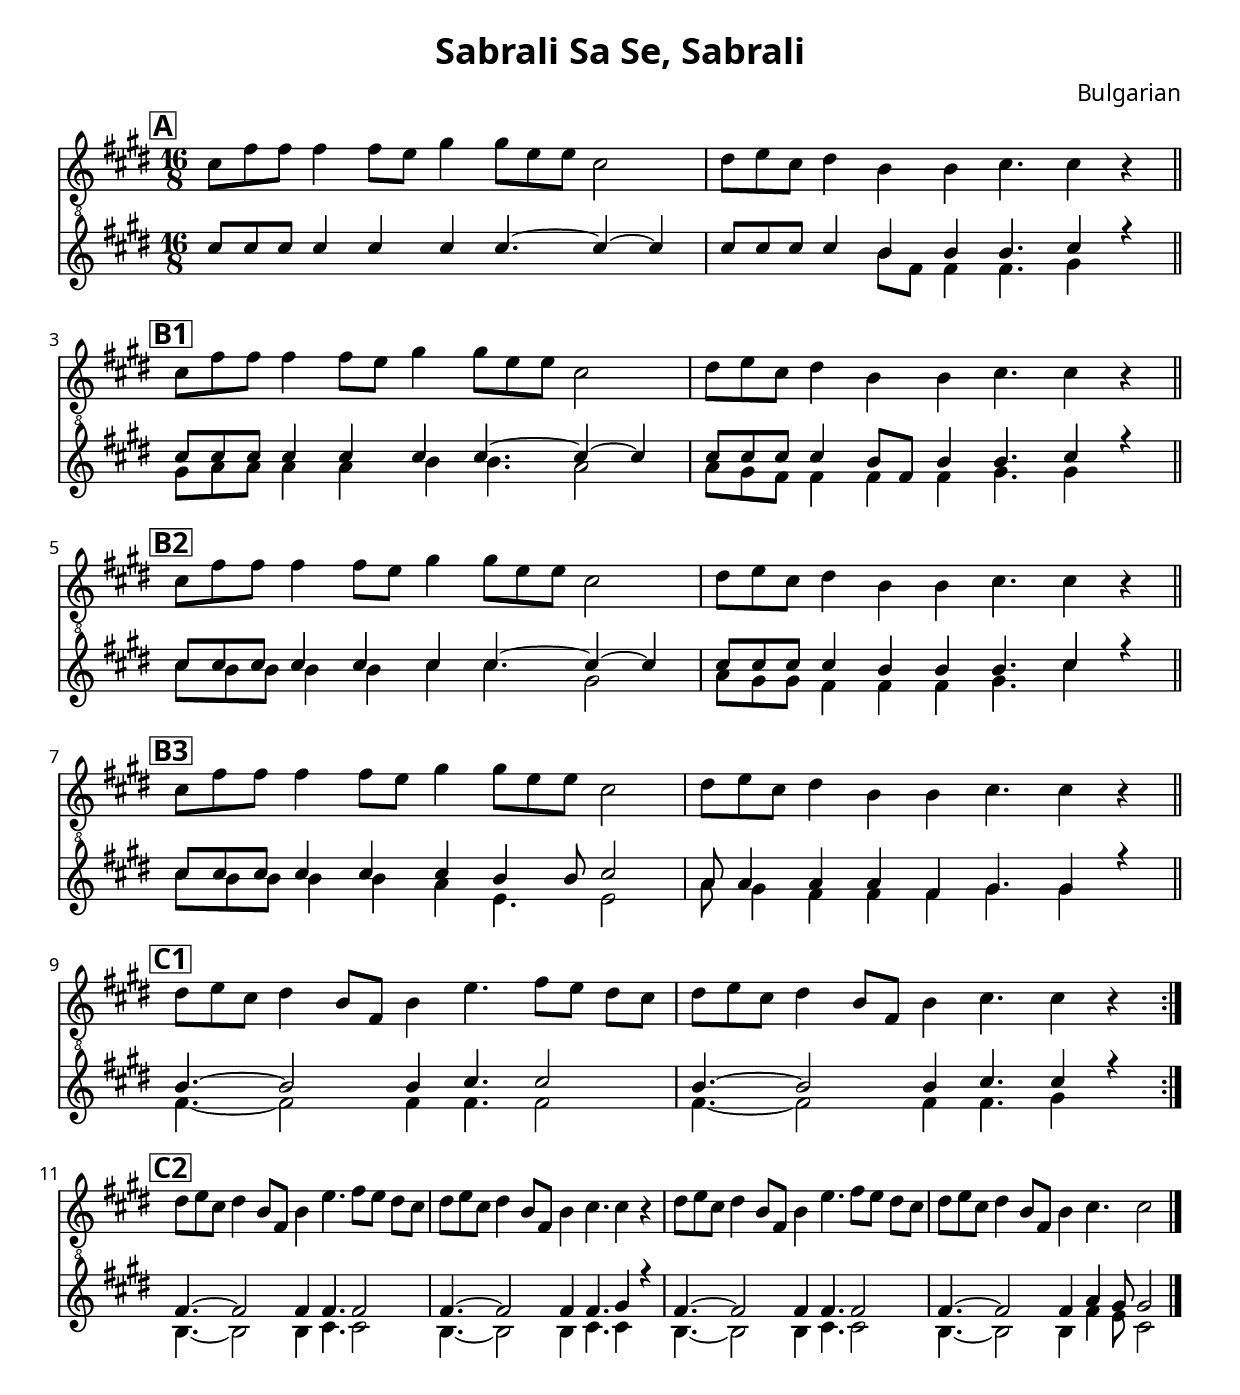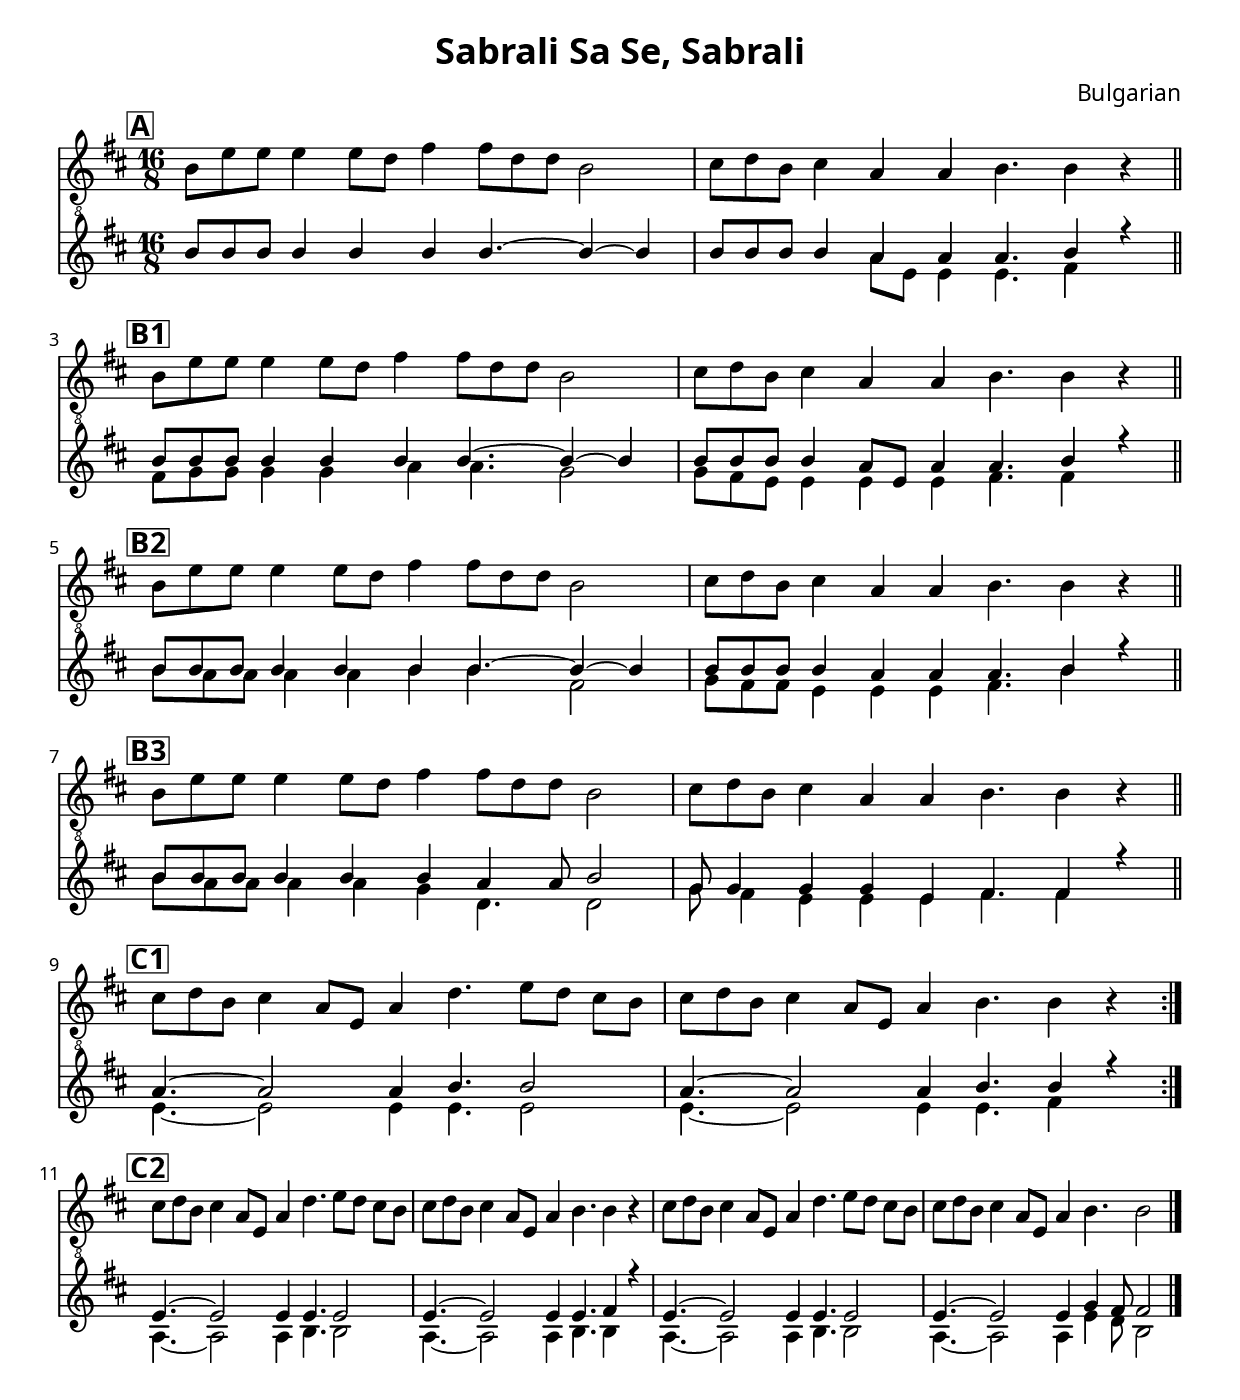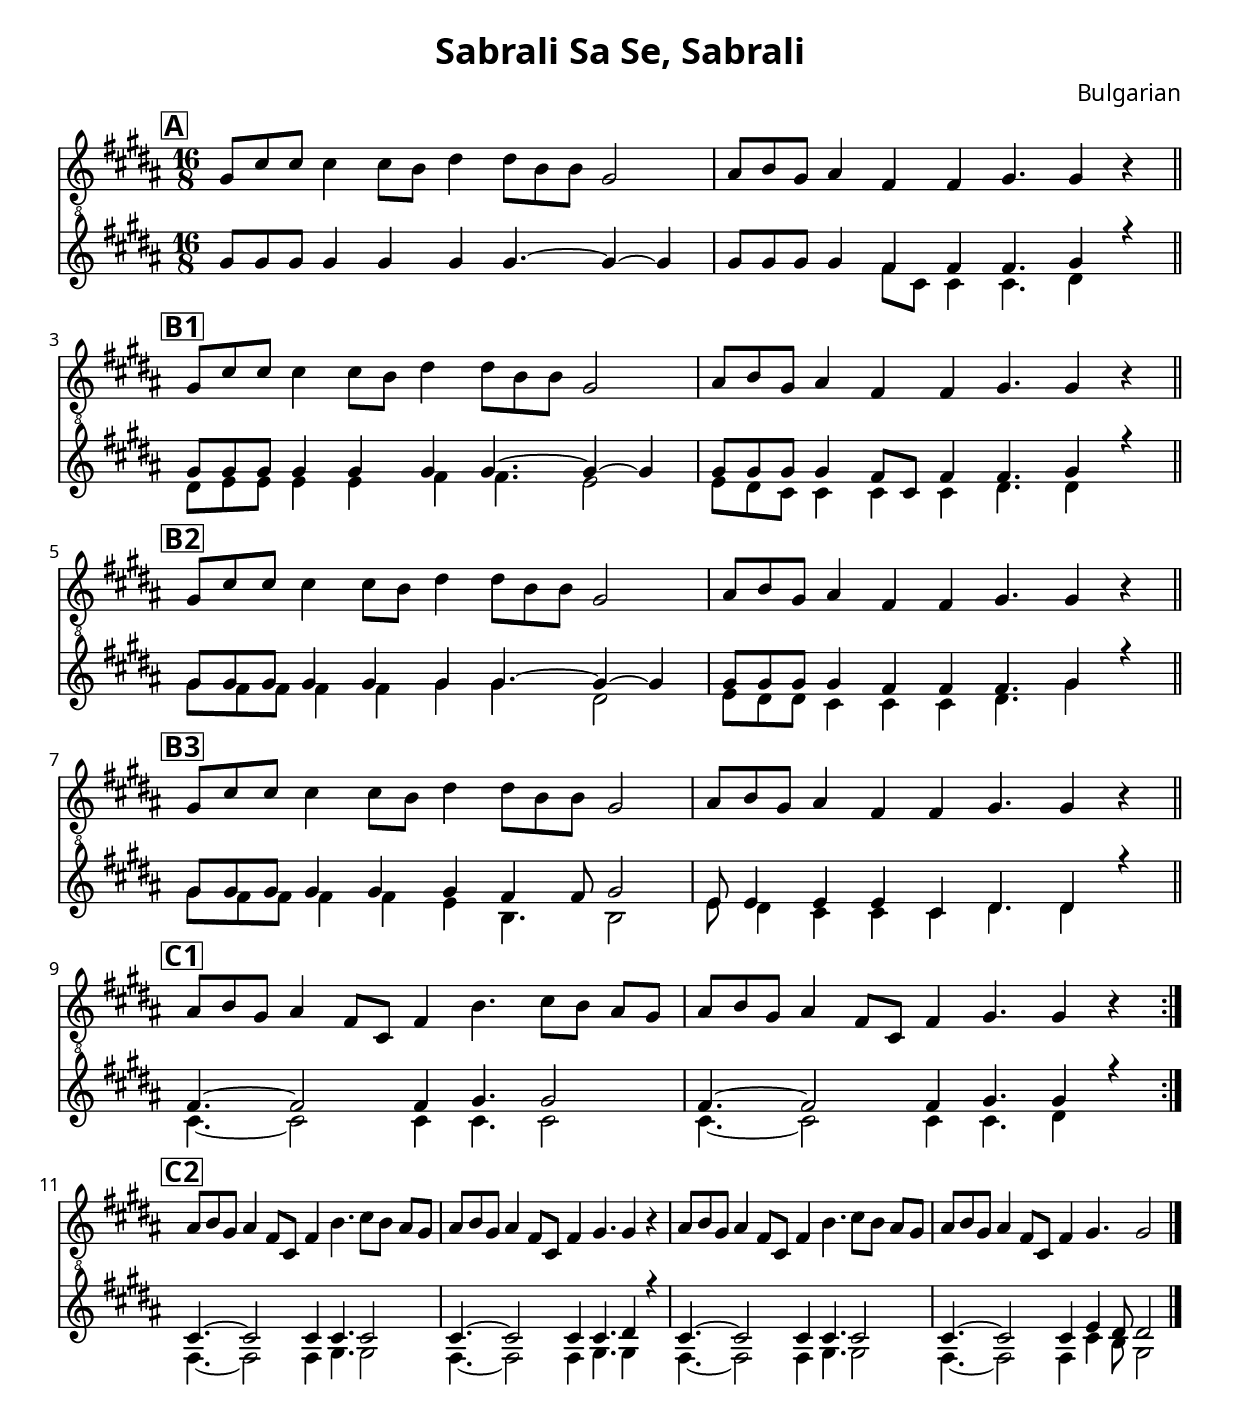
% {{{ PARAMETRI
  myTitle = "Sabrali Sa Se, Sabrali"
  mySubTitle = "Bulgarian"
  myKey = \key d \major
  myTime = \time #'(3 2 2 2 3 2 2) 16/8
  myTempo =  #(ly:make-moment 190 4)
% }}}

% INTESTAZIONE {{{
\version "2.18.2"

\header {
  title = \myTitle
  composer = \mySubTitle
}

\paper{
  print-first-page-number = ##t
  oddHeaderMarkup = \markup \null
  evenHeaderMarkup = \markup \null
  #(set-global-staff-size 10)
  myStaffSize = #20
  fonts = #(make-pango-font-tree
  "FontAwesome"
  "FontAwesome"
  "FontAwesome"
  (/ myStaffSize 20))
}

global = {
  \myKey
  \numericTimeSignature
  \myTime
  \set Score.markFormatter = #format-mark-box-alphabet
}
\layout { indent = #0 }
%}}}

% TEMA UNO {{{
temaUno = {
  % A
  \mark \markup{ \box \bold{A} }
  b8 e e e4 e8 d fis4 fis8 d d b2 | cis8 d b cis4 a a b4. b4 r4 |
  \bar"||" \break

  % B1
  \mark \markup{ \box \bold{B1} }
  b8 e e e4 e8 d fis4 fis8 d d b2 | cis8 d b cis4 a a b4. b4 r4 |
  \bar"||" \break

  % B2
  \mark \markup{ \box \bold{B2} }
  b8 e e e4 e8 d fis4 fis8 d d b2 | cis8 d b cis4 a a b4. b4 r4 |
  \bar"||" \break

  % B3
  \mark \markup{ \box \bold{B3} }
  b8 e e e4 e8 d fis4 fis8 d d b2 | cis8 d b cis4 a a b4. b4 r4 |
  \bar"||" \break

  % C1
  \mark \markup{ \box \bold{C1} }
  \repeat volta 2{
    cis8 d b cis4 a8 e8 a4 d4. e8 d cis b | cis8 d b cis4 a8 e a4 b4. b4 r4 |
  }
  \break

  % C2
  \mark \markup{ \box \bold{C2} }
  cis8 d b cis4 a8 e8 a4 d4. e8 d cis b | cis8 d b cis4 a8 e a4 b4. b4 r4 |
  cis8 d b cis4 a8 e8 a4 d4. e8 d cis b | cis8 d b cis4 a8 e a4 b4. b2 |

  \bar"|."
}
% }}}

% TEMA DUE {{{
temaDue = {
  % A
  b8 b b b4 b b b4.~ b4~ b4 | b8 b b b4 a4 a a4. b4 r4|

  % B1
  b8 b b b4 b b b4.~ b4~ b4 | b8 b b b4 a8 e8 a4 a4. b4 r4|

  % B2
  b8 b b b4 b b b4.~ b4~ b4 | b8 b b b4 a4 a a4. b4 r4|

  % B3
  b8 b b b4 b b a4 a8 b2 | g8 g4 g g e fis4. fis4 r4 |

  % C1
  \repeat volta 2{
    a4.~ a2 a4 b4. b2 | a4.~ a2 a4 b4. b4 r4 |
  }

  % C2
  e,4.~ e2 e4 e4. e2 | e4.~ e2 e4 e4. fis4 r4 |
  e4.~ e2 e4 e4. e2 | e4.~ e2 e4 g4 fis8 fis2 |
}
% }}}

% TEMA TRE {{{
temaTre = {
  % A
  s1*16/8 | s4. s4 a8 e e4 e4. fis4 s4|

  % B1
  fis8 g g g4 g a a4. g2 | g8 fis e e4 e e fis4. fis4 s4 |

  % B2
  b8 a8 a a4 a b b4. fis2 | g8 fis fis e4 e e fis4. b4 s4 |

  % B3
  b8 a a a4 a g d4. d2 | g8 fis4 e4 e4 e4 fis4. fis4 s4 |

  % C1
  \repeat volta 2{
    e4.~ e2 e4 e4. e2 | e4. ~ e2 e4 e4. fis4 s4 |
  }

  % C2
  a,4.~ a2 a4 b4. b2 | a4.~ a2 a4 b4. b4 s4 |
  a4.~ a2 a4 b4. b2 | a4.~ a2 a4 e'4 d8 b2 |
}
% }}}

% LYRICS {{{
testoCompleto=\markup { }
% }}}

% SCORE {{{
temaUnoPart = \relative c' {
  \global 
  \temaUno
}

temaDuePart = \relative c'' {
  \global 
  <<  \temaDue \\ \temaTre >>
}

temaUnoPart = \new Staff \with {
  instrumentName = ""
  midiInstrument = "piano"
  \override VerticalAxisGroup.default-staff-staff-spacing =
  #'((padding . 0))
} { \clef "treble_8" \temaUnoPart }

scoreContent = << 
  \temaUnoPart
  \temaDuePart
>>
%}}}

% {{{ BOOKS
  \book{
    \bookOutputSuffix "C"
    \score {
      \scoreContent
      \layout {}
      \midi { \context { \Score tempoWholesPerMinute = #(ly:make-moment 190 4) } }
    }
    \testoCompleto
  }

  \book{
    \bookOutputSuffix "Bb"
    \score { \transpose c d {\scoreContent} }
    \testoCompleto
  }

  \book{
    \bookOutputSuffix "Eb"
    \score { 
      \transpose ees c { 

        \scoreContent 

      } 
    }
    \testoCompleto
  }
% }}}
